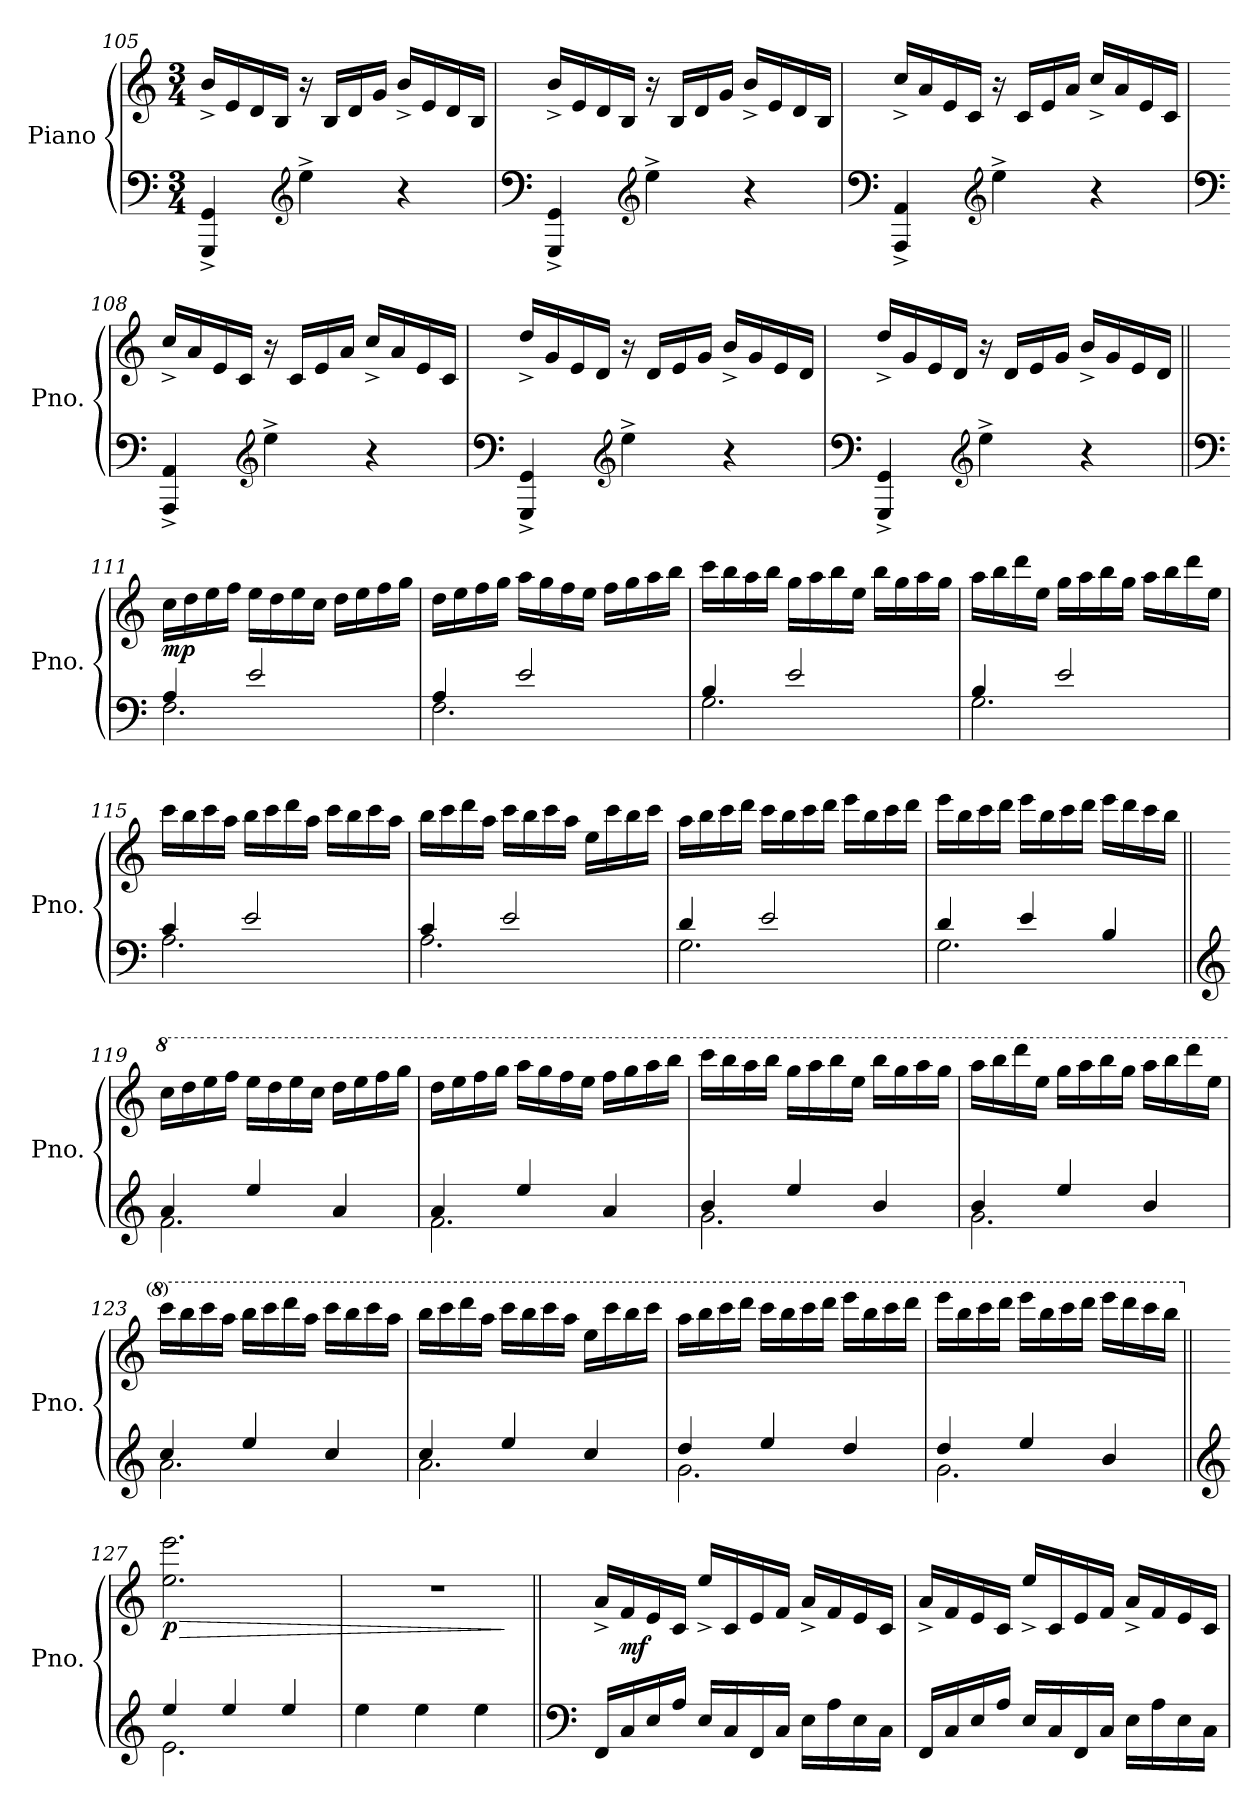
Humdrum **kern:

**kern	**kern	**dynam
*part1	*part1	*part1
*staff2	*staff1	*staff1/2
*I"Piano	*	*
*I'Pno.	*	*
*clefF4	*clefG2	*
*k[]	*k[]	*
*M3/4	*M3/4	*
=105	=105	=105
4GGG/^ 4GG/^	16b^/LL	.
.	16e/	.
.	16d/	.
.	16B/JJ	.
*clefG2	*	*
4ee^\	16r	.
.	16B/LL	.
.	16d/	.
.	16g/JJ	.
4r	16b^/LL	.
.	16e/	.
.	16d/	.
.	16B/JJ	.
!!LO:LB:g=z
=106	=106	=106
*clefF4	*	*
4GGG/^ 4GG/^	16b^/LL	.
.	16e/	.
.	16d/	.
.	16B/JJ	.
*clefG2	*	*
4ee^\	16r	.
.	16B/LL	.
.	16d/	.
.	16g/JJ	.
4r	16b^/LL	.
.	16e/	.
.	16d/	.
.	16B/JJ	.
=107	=107	=107
*clefF4	*	*
4AAA/^ 4AA/^	16cc^/LL	.
.	16a/	.
.	16e/	.
.	16c/JJ	.
*clefG2	*	*
4ee^\	16r	.
.	16c/LL	.
.	16e/	.
.	16a/JJ	.
4r	16cc^/LL	.
.	16a/	.
.	16e/	.
.	16c/JJ	.
=108	=108	=108
*clefF4	*	*
4AAA/^ 4AA/^	16cc^/LL	.
.	16a/	.
.	16e/	.
.	16c/JJ	.
*clefG2	*	*
4ee^\	16r	.
.	16c/LL	.
.	16e/	.
.	16a/JJ	.
4r	16cc^/LL	.
.	16a/	.
.	16e/	.
.	16c/JJ	.
=109	=109	=109
*clefF4	*	*
4GGG/^ 4GG/^	16dd^/LL	.
.	16g/	.
.	16e/	.
.	16d/JJ	.
*clefG2	*	*
4ee^\	16r	.
.	16d/LL	.
.	16e/	.
.	16g/JJ	.
4r	16b^/LL	.
.	16g/	.
.	16e/	.
.	16d/JJ	.
!!LO:LB:g=z
=110	=110	=110
*clefF4	*	*
4GGG/^ 4GG/^	16dd^/LL	.
.	16g/	.
.	16e/	.
.	16d/JJ	.
*clefG2	*	*
4ee^\	16r	.
.	16d/LL	.
.	16e/	.
.	16g/JJ	.
4r	16b^/LL	.
.	16g/	.
.	16e/	.
.	16d/JJ	.
=111||	=111||	=111||
*clefF4	*	*
*^	*	*
!	!	!	!LO:DY:b
4A/	2.F\	16cc\LL	mp
.	.	16dd\	.
.	.	16ee\	.
.	.	16ff\JJ	.
2e/	.	16ee\LL	.
.	.	16dd\	.
.	.	16ee\	.
.	.	16cc\JJ	.
.	.	16dd\LL	.
.	.	16ee\	.
.	.	16ff\	.
.	.	16gg\JJ	.
=112	=112	=112	=112
4A/	2.F\	16dd\LL	.
.	.	16ee\	.
.	.	16ff\	.
.	.	16gg\JJ	.
2e/	.	16aa\LL	.
.	.	16gg\	.
.	.	16ff\	.
.	.	16ee\JJ	.
.	.	16ff\LL	.
.	.	16gg\	.
.	.	16aa\	.
.	.	16bb\JJ	.
=113	=113	=113	=113
4B/	2.G\	16ccc\LL	.
.	.	16bb\	.
.	.	16aa\	.
.	.	16bb\JJ	.
2e/	.	16gg\LL	.
.	.	16aa\	.
.	.	16bb\	.
.	.	16ee\JJ	.
.	.	16bb\LL	.
.	.	16gg\	.
.	.	16aa\	.
.	.	16gg\JJ	.
!!LO:LB:g=z
=114	=114	=114	=114
4B/	2.G\	16aa\LL	.
.	.	16bb\	.
.	.	16ddd\	.
.	.	16ee\JJ	.
2e/	.	16gg\LL	.
.	.	16aa\	.
.	.	16bb\	.
.	.	16gg\JJ	.
.	.	16aa\LL	.
.	.	16bb\	.
.	.	16ddd\	.
.	.	16ee\JJ	.
=115	=115	=115	=115
4c/	2.A\	16ccc\LL	.
.	.	16bb\	.
.	.	16ccc\	.
.	.	16aa\JJ	.
2e/	.	16bb\LL	.
.	.	16ccc\	.
.	.	16ddd\	.
.	.	16aa\JJ	.
.	.	16ccc\LL	.
.	.	16bb\	.
.	.	16ccc\	.
.	.	16aa\JJ	.
=116	=116	=116	=116
4c/	2.A\	16bb\LL	.
.	.	16ccc\	.
.	.	16ddd\	.
.	.	16aa\JJ	.
2e/	.	16ccc\LL	.
.	.	16bb\	.
.	.	16ccc\	.
.	.	16aa\JJ	.
.	.	16ee\LL	.
.	.	16ccc\	.
.	.	16bb\	.
.	.	16ccc\JJ	.
!!LO:LB:g=z
=117	=117	=117	=117
4d/	2.G\	16aa\LL	.
.	.	16bb\	.
.	.	16ccc\	.
.	.	16ddd\JJ	.
2e/	.	16ccc\LL	.
.	.	16bb\	.
.	.	16ccc\	.
.	.	16ddd\JJ	.
.	.	16eee\LL	.
.	.	16bb\	.
.	.	16ccc\	.
.	.	16ddd\JJ	.
=118	=118	=118	=118
4d/	2.G\	16eee\LL	.
.	.	16bb\	.
.	.	16ccc\	.
.	.	16ddd\JJ	.
4e/	.	16eee\LL	.
.	.	16bb\	.
.	.	16ccc\	.
.	.	16ddd\JJ	.
4B/	.	16eee\LL	.
.	.	16ddd\	.
.	.	16ccc\	.
.	.	16bb\JJ	.
=119||	=119||	=119||	=119||
*clefG2	*	*	*
*	*	*8va	*
4a/	2.f\	16ccc\LL	.
.	.	16ddd\	.
.	.	16eee\	.
.	.	16fff\JJ	.
4ee/	.	16eee\LL	.
.	.	16ddd\	.
.	.	16eee\	.
.	.	16ccc\JJ	.
4a/	.	16ddd\LL	.
.	.	16eee\	.
.	.	16fff\	.
.	.	16ggg\JJ	.
!!LO:PB:g=z
=120	=120	=120	=120
4a/	2.f\	16ddd\LL	.
.	.	16eee\	.
.	.	16fff\	.
.	.	16ggg\JJ	.
4ee/	.	16aaa\LL	.
.	.	16ggg\	.
.	.	16fff\	.
.	.	16eee\JJ	.
4a/	.	16fff\LL	.
.	.	16ggg\	.
.	.	16aaa\	.
.	.	16bbb\JJ	.
=121	=121	=121	=121
4b/	2.g\	16cccc\LL	.
.	.	16bbb\	.
.	.	16aaa\	.
.	.	16bbb\JJ	.
4ee/	.	16ggg\LL	.
.	.	16aaa\	.
.	.	16bbb\	.
.	.	16eee\JJ	.
4b/	.	16bbb\LL	.
.	.	16ggg\	.
.	.	16aaa\	.
.	.	16ggg\JJ	.
=122	=122	=122	=122
4b/	2.g\	16aaa\LL	.
.	.	16bbb\	.
.	.	16dddd\	.
.	.	16eee\JJ	.
4ee/	.	16ggg\LL	.
.	.	16aaa\	.
.	.	16bbb\	.
.	.	16ggg\JJ	.
4b/	.	16aaa\LL	.
.	.	16bbb\	.
.	.	16dddd\	.
.	.	16eee\JJ	.
!!LO:LB:g=z
=123	=123	=123	=123
4cc/	2.a\	16cccc\LL	.
.	.	16bbb\	.
.	.	16cccc\	.
.	.	16aaa\JJ	.
4ee/	.	16bbb\LL	.
.	.	16cccc\	.
.	.	16dddd\	.
.	.	16aaa\JJ	.
4cc/	.	16cccc\LL	.
.	.	16bbb\	.
.	.	16cccc\	.
.	.	16aaa\JJ	.
=124	=124	=124	=124
4cc/	2.a\	16bbb\LL	.
.	.	16cccc\	.
.	.	16dddd\	.
.	.	16aaa\JJ	.
4ee/	.	16cccc\LL	.
.	.	16bbb\	.
.	.	16cccc\	.
.	.	16aaa\JJ	.
4cc/	.	16eee\LL	.
.	.	16cccc\	.
.	.	16bbb\	.
.	.	16cccc\JJ	.
=125	=125	=125	=125
4dd/	2.g\	16aaa\LL	.
.	.	16bbb\	.
.	.	16cccc\	.
.	.	16dddd\JJ	.
4ee/	.	16cccc\LL	.
.	.	16bbb\	.
.	.	16cccc\	.
.	.	16dddd\JJ	.
4dd/	.	16eeee\LL	.
.	.	16bbb\	.
.	.	16cccc\	.
.	.	16dddd\JJ	.
!!LO:LB:g=z
=126	=126	=126	=126
4dd/	2.g\	16eeee\LL	.
.	.	16bbb\	.
.	.	16cccc\	.
.	.	16dddd\JJ	.
4ee/	.	16eeee\LL	.
.	.	16bbb\	.
.	.	16cccc\	.
.	.	16dddd\JJ	.
4b/	.	16eeee\LL	.
.	.	16dddd\	.
.	.	16cccc\	.
.	.	16bbb\JJ	.
=127||	=127||	=127||	=127||
*clefG2	*	*	*
*	*	*X8va	*
!	!	!	!LO:HP:b
!	!	!	!LO:DY:n=1:b
4ee/	2.e\	2.ee\ 2.eee\	> p
4ee/	.	.	.
4ee/	.	.	.
*v	*v	*	*
=128	=128	=128
4ee\	2.r	.
4ee\	.	.
4ee\	.	.
.	.	]
=129||	=129||	=129||
*clefF4	*	*
16FF/LL	16a^/LL	.
!	!	!LO:DY:b
16C/	16f/	mf
16E/	16e/	.
16A/JJ	16c/JJ	.
16E/LL	16ee^/LL	.
16C/	16c/	.
16FF/	16e/	.
16C/JJ	16f/JJ	.
16E\LL	16a^/LL	.
16A\	16f/	.
16E\	16e/	.
16C\JJ	16c/JJ	.
!!LO:LB:g=z
=130	=130	=130
16FF/LL	16a^/LL	.
16C/	16f/	.
16E/	16e/	.
16A/JJ	16c/JJ	.
16E/LL	16ee^/LL	.
16C/	16c/	.
16FF/	16e/	.
16C/JJ	16f/JJ	.
16E\LL	16a^/LL	.
16A\	16f/	.
16E\	16e/	.
16C\JJ	16c/JJ	.
=	=	=
*-	*-	*-
